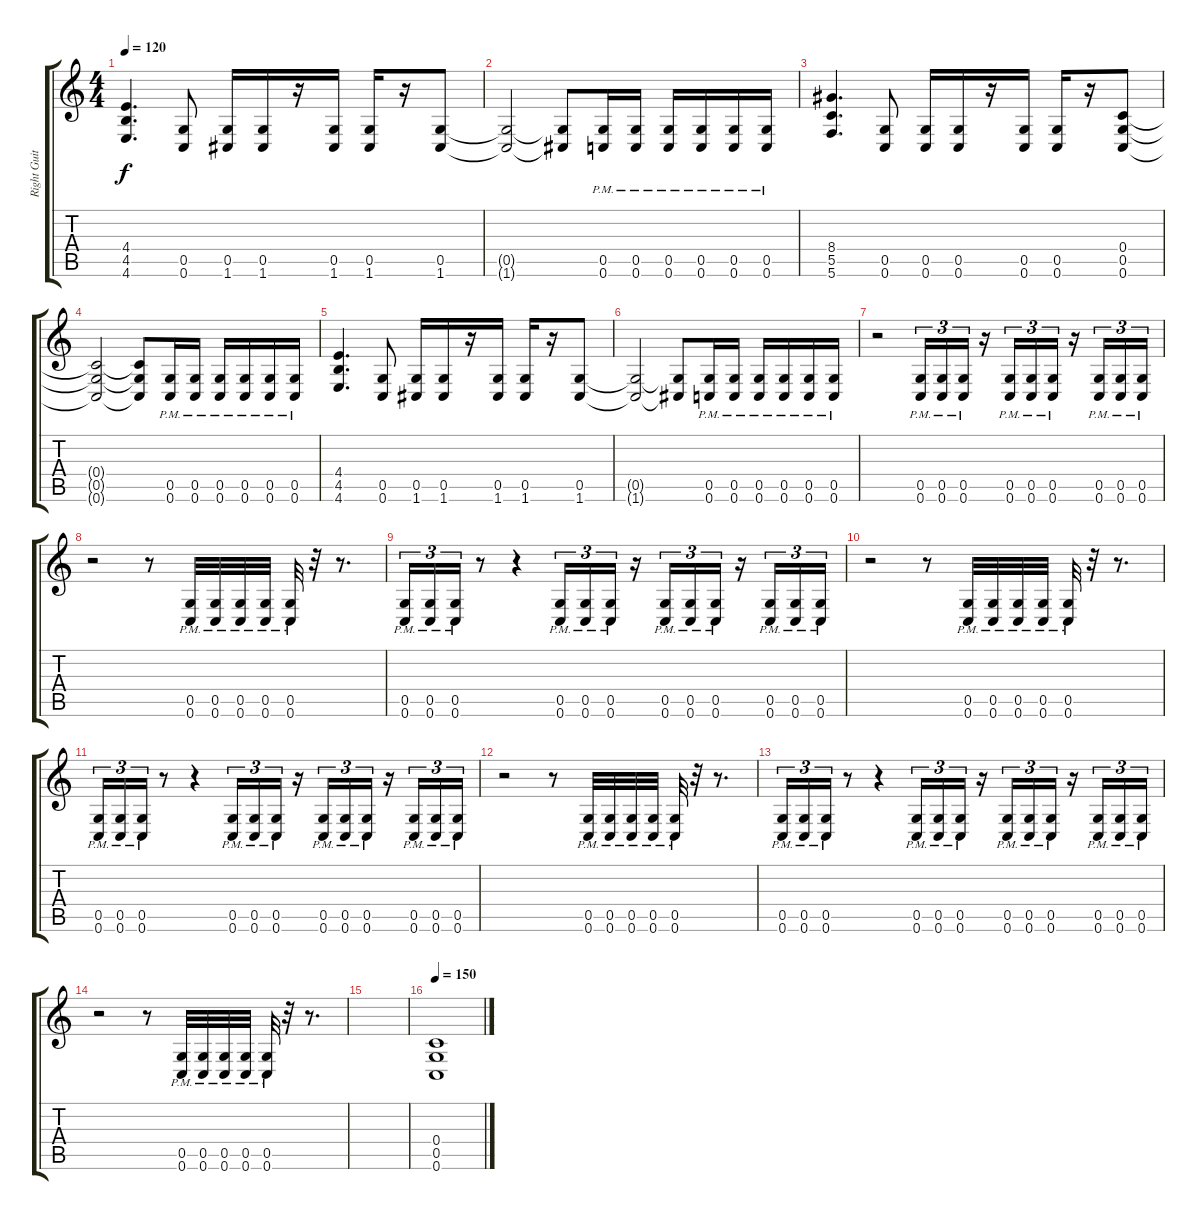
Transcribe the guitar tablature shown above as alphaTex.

\track ("Right Guitar" "Right Guit") {instrument distortionguitar}
\staff {score tabs}
\tuning (D4 A3 F3 C3 G2 C2) {hide}
\ts (4 4)
\tempo 120
\clef g2
\ks c
(4.4 4.5 4.6).4{d dy f} (0.5 0.6).8 (0.5 1.6).16 (0.5 1.6).16 r.16 (0.5 1.6).16 (0.5 1.6).16 r.16 (0.5 1.6).8 |
(0.5{t} 1.6{t}).2 (0.5{t} 1.6{t}).8 (0.5{pm} 0.6{pm}).16 (0.5{pm} 0.6{pm}).16 (0.5{pm} 0.6{pm}).16 (0.5{pm} 0.6{pm}).16 (0.5{pm} 0.6{pm}).16 (0.5{pm} 0.6{pm}).16 |
(8.4 5.5 5.6).4{d} (0.5 0.6).8 (0.5 0.6).16 (0.5 0.6).16 r.16 (0.5 0.6).16 (0.5 0.6).16 r.16 (0.4 0.5 0.6).8 |
(0.4{t} 0.5{t} 0.6{t}).2 (0.4{t} 0.5{t} 0.6{t}).8 (0.5{pm} 0.6{pm}).16 (0.5{pm} 0.6{pm}).16 (0.5{pm} 0.6{pm}).16 (0.5{pm} 0.6{pm}).16 (0.5{pm} 0.6{pm}).16 (0.5{pm} 0.6{pm}).16 |
(4.4 4.5 4.6).4{d} (0.5 0.6).8 (0.5 1.6).16 (0.5 1.6).16 r.16 (0.5 1.6).16 (0.5 1.6).16 r.16 (0.5 1.6).8 |
(0.5{t} 1.6{t}).2 (0.5{t} 1.6{t}).8 (0.5{pm} 0.6{pm}).16 (0.5{pm} 0.6{pm}).16 (0.5{pm} 0.6{pm}).16 (0.5{pm} 0.6{pm}).16 (0.5{pm} 0.6{pm}).16 (0.5{pm} 0.6{pm}).16 |
r.2 (0.5{pm} 0.6{pm}).16{tu (3 2)} (0.5{pm} 0.6{pm}).16{tu (3 2)} (0.5{pm} 0.6{pm}).16{tu (3 2)} r.16 (0.5{pm} 0.6{pm}).16{tu (3 2)} (0.5{pm} 0.6{pm}).16{tu (3 2)} (0.5{pm} 0.6{pm}).16{tu (3 2)} r.16 (0.5{pm} 0.6{pm}).16{tu (3 2)} (0.5{pm} 0.6{pm}).16{tu (3 2)} (0.5{pm} 0.6{pm}).16{tu (3 2)} |
r.2 r.8 (0.5{pm} 0.6{pm}).32 (0.5{pm} 0.6{pm}).32 (0.5{pm} 0.6{pm}).32 (0.5{pm} 0.6{pm}).32 (0.5{pm} 0.6{pm}).32 r.32 r.8{d} |
(0.5{pm} 0.6{pm}).16{tu (3 2)} (0.5{pm} 0.6{pm}).16{tu (3 2)} (0.5{pm} 0.6{pm}).16{tu (3 2)} r.8 r.4 (0.5{pm} 0.6{pm}).16{tu (3 2)} (0.5{pm} 0.6{pm}).16{tu (3 2)} (0.5{pm} 0.6{pm}).16{tu (3 2)} r.16 (0.5{pm} 0.6{pm}).16{tu (3 2)} (0.5{pm} 0.6{pm}).16{tu (3 2)} (0.5{pm} 0.6{pm}).16{tu (3 2)} r.16 (0.5{pm} 0.6{pm}).16{tu (3 2)} (0.5{pm} 0.6{pm}).16{tu (3 2)} (0.5{pm} 0.6{pm}).16{tu (3 2)} |
r.2 r.8 (0.5{pm} 0.6{pm}).32 (0.5{pm} 0.6{pm}).32 (0.5{pm} 0.6{pm}).32 (0.5{pm} 0.6{pm}).32 (0.5{pm} 0.6{pm}).32 r.32 r.8{d} |
(0.5{pm} 0.6{pm}).16{tu (3 2)} (0.5{pm} 0.6{pm}).16{tu (3 2)} (0.5{pm} 0.6{pm}).16{tu (3 2)} r.8 r.4 (0.5{pm} 0.6{pm}).16{tu (3 2)} (0.5{pm} 0.6{pm}).16{tu (3 2)} (0.5{pm} 0.6{pm}).16{tu (3 2)} r.16 (0.5{pm} 0.6{pm}).16{tu (3 2)} (0.5{pm} 0.6{pm}).16{tu (3 2)} (0.5{pm} 0.6{pm}).16{tu (3 2)} r.16 (0.5{pm} 0.6{pm}).16{tu (3 2)} (0.5{pm} 0.6{pm}).16{tu (3 2)} (0.5{pm} 0.6{pm}).16{tu (3 2)} |
r.2 r.8 (0.5{pm} 0.6{pm}).32 (0.5{pm} 0.6{pm}).32 (0.5{pm} 0.6{pm}).32 (0.5{pm} 0.6{pm}).32 (0.5{pm} 0.6{pm}).32 r.32 r.8{d} |
(0.5{pm} 0.6{pm}).16{tu (3 2)} (0.5{pm} 0.6{pm}).16{tu (3 2)} (0.5{pm} 0.6{pm}).16{tu (3 2)} r.8 r.4 (0.5{pm} 0.6{pm}).16{tu (3 2)} (0.5{pm} 0.6{pm}).16{tu (3 2)} (0.5{pm} 0.6{pm}).16{tu (3 2)} r.16 (0.5{pm} 0.6{pm}).16{tu (3 2)} (0.5{pm} 0.6{pm}).16{tu (3 2)} (0.5{pm} 0.6{pm}).16{tu (3 2)} r.16 (0.5{pm} 0.6{pm}).16{tu (3 2)} (0.5{pm} 0.6{pm}).16{tu (3 2)} (0.5{pm} 0.6{pm}).16{tu (3 2)} |
r.2 r.8 (0.5{pm} 0.6{pm}).32 (0.5{pm} 0.6{pm}).32 (0.5{pm} 0.6{pm}).32 (0.5{pm} 0.6{pm}).32 (0.5{pm} 0.6{pm}).32 r.32 r.8{d} |
|
\tempo 150
(0.4 0.5 0.6).1
